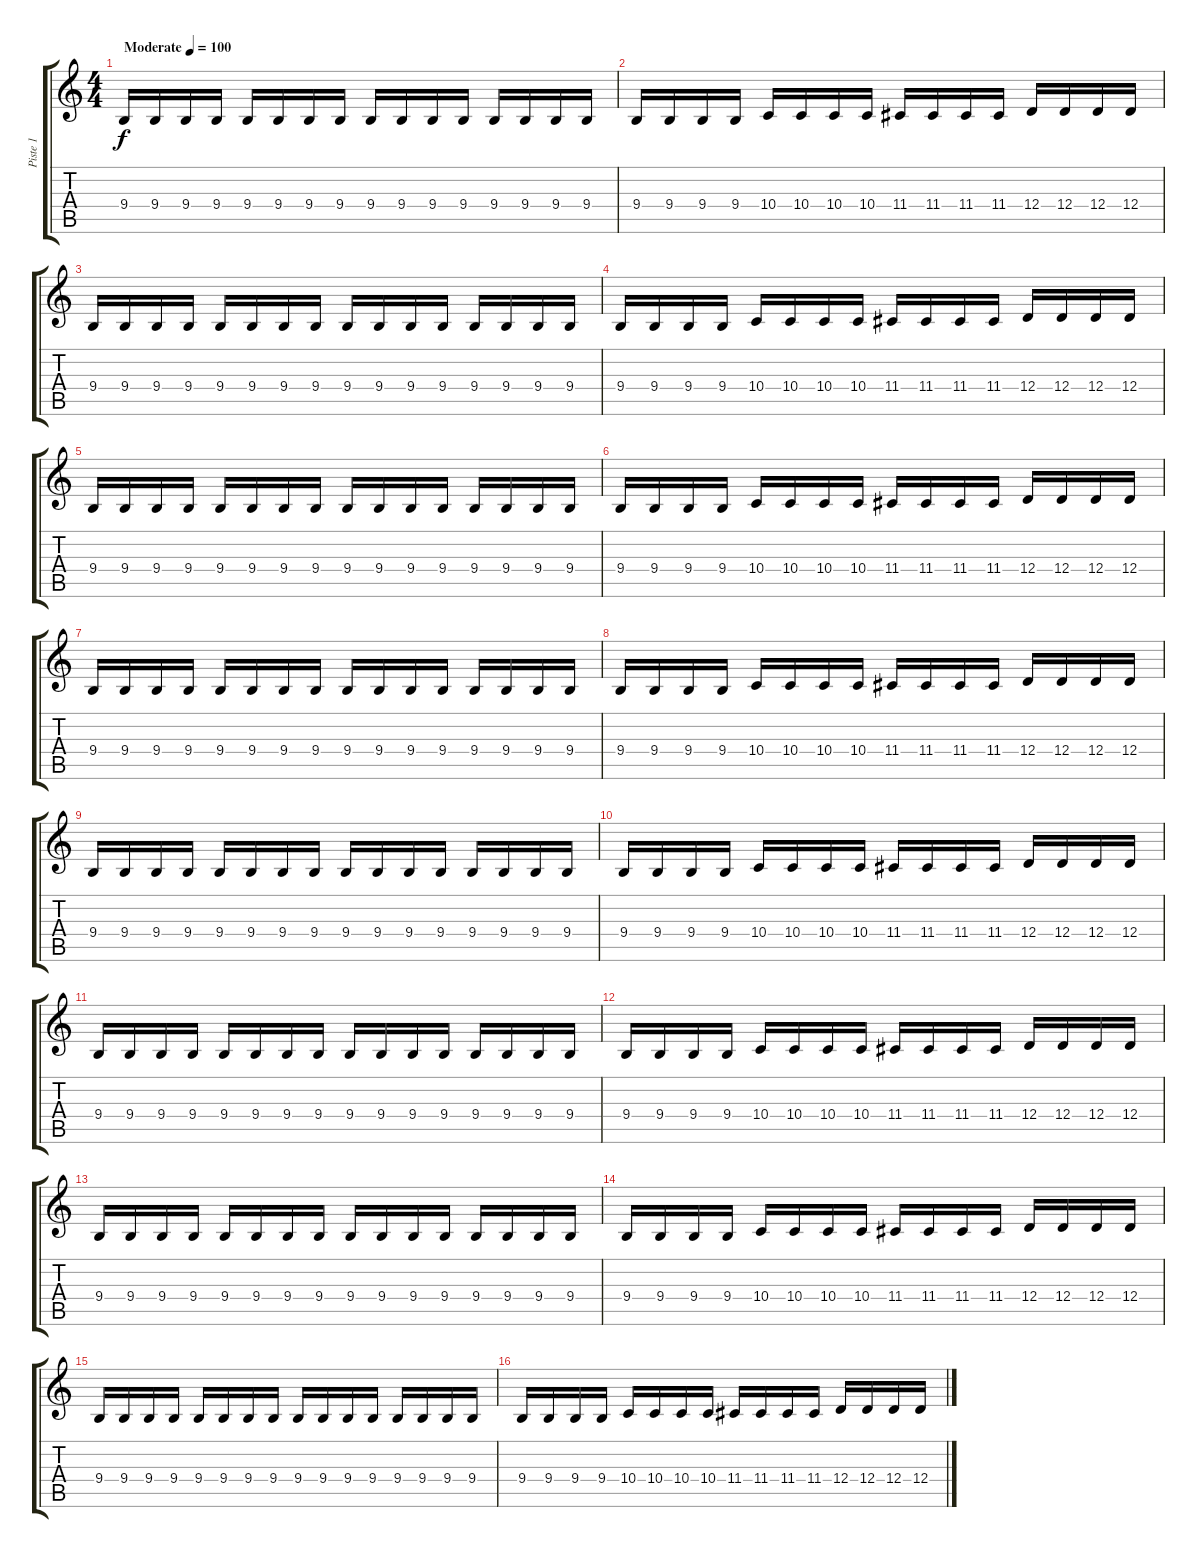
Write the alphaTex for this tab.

\track ("Piste 1" "Piste 1") {instrument fx1rain}
\staff {score tabs}
\tuning (E4 B3 G3 D3 A2 E2) {hide}
\ts (4 4)
\tempo (100 "Moderate")
\clef g2
\ks c
9.4.16{dy f instrument fx1rain} 9.4.16 9.4.16 9.4.16 9.4.16 9.4.16 9.4.16 9.4.16 9.4.16 9.4.16 9.4.16 9.4.16 9.4.16 9.4.16 9.4.16 9.4.16 |
9.4.16 9.4.16 9.4.16 9.4.16 10.4.16 10.4.16 10.4.16 10.4.16 11.4.16 11.4.16 11.4.16 11.4.16 12.4.16 12.4.16 12.4.16 12.4.16 |
9.4.16 9.4.16 9.4.16 9.4.16 9.4.16 9.4.16 9.4.16 9.4.16 9.4.16 9.4.16 9.4.16 9.4.16 9.4.16 9.4.16 9.4.16 9.4.16 |
9.4.16 9.4.16 9.4.16 9.4.16 10.4.16 10.4.16 10.4.16 10.4.16 11.4.16 11.4.16 11.4.16 11.4.16 12.4.16 12.4.16 12.4.16 12.4.16 |
9.4.16 9.4.16 9.4.16 9.4.16 9.4.16 9.4.16 9.4.16 9.4.16 9.4.16 9.4.16 9.4.16 9.4.16 9.4.16 9.4.16 9.4.16 9.4.16 |
9.4.16 9.4.16 9.4.16 9.4.16 10.4.16 10.4.16 10.4.16 10.4.16 11.4.16 11.4.16 11.4.16 11.4.16 12.4.16 12.4.16 12.4.16 12.4.16 |
9.4.16 9.4.16 9.4.16 9.4.16 9.4.16 9.4.16 9.4.16 9.4.16 9.4.16 9.4.16 9.4.16 9.4.16 9.4.16 9.4.16 9.4.16 9.4.16 |
9.4.16 9.4.16 9.4.16 9.4.16 10.4.16 10.4.16 10.4.16 10.4.16 11.4.16 11.4.16 11.4.16 11.4.16 12.4.16 12.4.16 12.4.16 12.4.16 |
9.4.16 9.4.16 9.4.16 9.4.16 9.4.16 9.4.16 9.4.16 9.4.16 9.4.16 9.4.16 9.4.16 9.4.16 9.4.16 9.4.16 9.4.16 9.4.16 |
9.4.16 9.4.16 9.4.16 9.4.16 10.4.16 10.4.16 10.4.16 10.4.16 11.4.16 11.4.16 11.4.16 11.4.16 12.4.16 12.4.16 12.4.16 12.4.16 |
9.4.16 9.4.16 9.4.16 9.4.16 9.4.16 9.4.16 9.4.16 9.4.16 9.4.16 9.4.16 9.4.16 9.4.16 9.4.16 9.4.16 9.4.16 9.4.16 |
9.4.16 9.4.16 9.4.16 9.4.16 10.4.16 10.4.16 10.4.16 10.4.16 11.4.16 11.4.16 11.4.16 11.4.16 12.4.16 12.4.16 12.4.16 12.4.16 |
9.4.16 9.4.16 9.4.16 9.4.16 9.4.16 9.4.16 9.4.16 9.4.16 9.4.16 9.4.16 9.4.16 9.4.16 9.4.16 9.4.16 9.4.16 9.4.16 |
9.4.16 9.4.16 9.4.16 9.4.16 10.4.16 10.4.16 10.4.16 10.4.16 11.4.16 11.4.16 11.4.16 11.4.16 12.4.16 12.4.16 12.4.16 12.4.16 |
9.4.16 9.4.16 9.4.16 9.4.16 9.4.16 9.4.16 9.4.16 9.4.16 9.4.16 9.4.16 9.4.16 9.4.16 9.4.16 9.4.16 9.4.16 9.4.16 |
9.4.16 9.4.16 9.4.16 9.4.16 10.4.16 10.4.16 10.4.16 10.4.16 11.4.16 11.4.16 11.4.16 11.4.16 12.4.16 12.4.16 12.4.16 12.4.16
